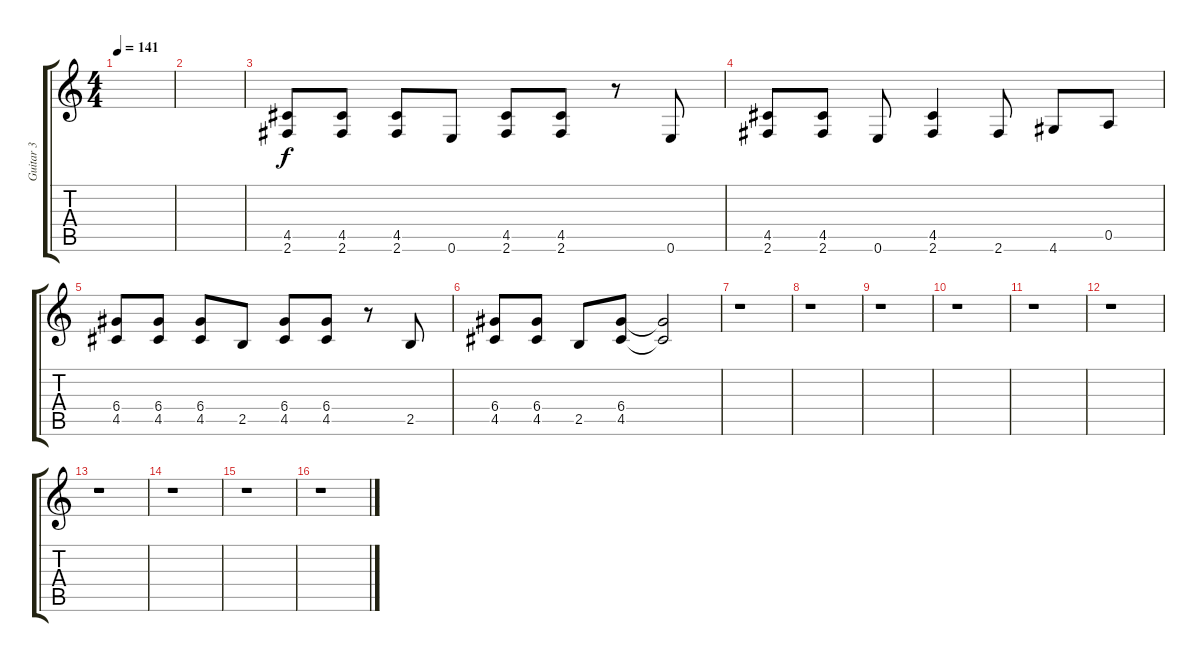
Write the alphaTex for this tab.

\track ("Guitar 3" "Guitar 3") {instrument distortionguitar}
\staff {score tabs}
\tuning (E4 B3 G3 D3 A2 E2) {hide}
\ts (4 4)
\tempo 141
\clef g2
\ks c
|
|
(4.5 2.6).8 (4.5 2.6).8 (4.5 2.6).8 0.6.8 (4.5 2.6).8 (4.5 2.6).8 r.8 0.6.8 |
(4.5 2.6).8 (4.5 2.6).8 0.6.8 (4.5 2.6).4 2.6.8 4.6.8 0.5.8 |
(6.4 4.5).8 (6.4 4.5).8 (6.4 4.5).8 2.5.8 (6.4 4.5).8 (6.4 4.5).8 r.8 2.5.8 |
(6.4 4.5).8 (6.4 4.5).8 2.5.8 (6.4 4.5).8 (6.4{t} 4.5{t}).2 |
r.1 |
r.1 |
r.1 |
r.1 |
r.1 |
r.1 |
r.1 |
r.1 |
r.1 |
r.1
